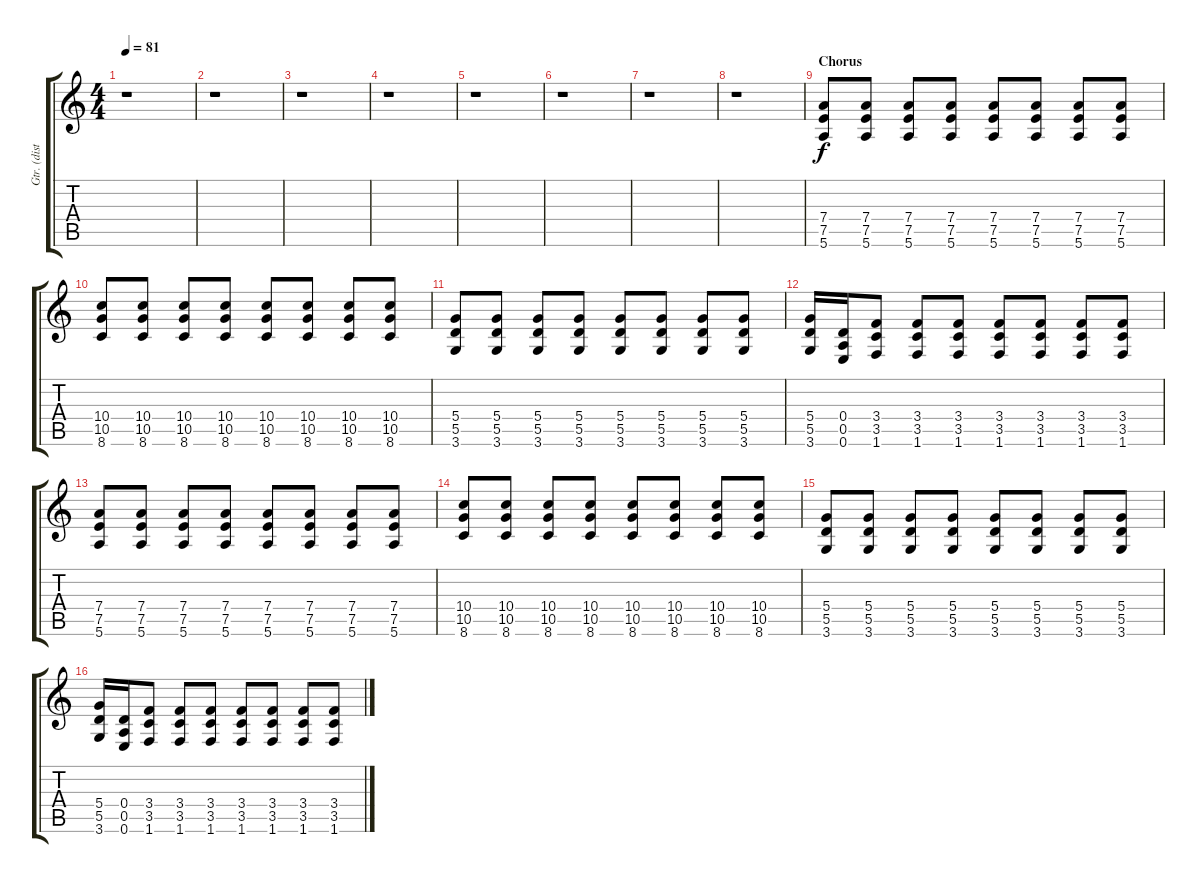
\track ("Gtr. (distortion)" "Gtr. (dist") {instrument distortionguitar}
\staff {score tabs}
\tuning (E4 B3 G3 D3 A2 E2) {hide}
\ts (4 4)
\tempo 81
\clef g2
\ks c
r.1{dy f} |
r.1 |
r.1 |
r.1 |
r.1 |
r.1 |
r.1 |
r.1 |
\section ("" "Chorus ")
(7.4 7.5 5.6).8 (7.4 7.5 5.6).8 (7.4 7.5 5.6).8 (7.4 7.5 5.6).8 (7.4 7.5 5.6).8 (7.4 7.5 5.6).8 (7.4 7.5 5.6).8 (7.4 7.5 5.6).8 |
(10.4 10.5 8.6).8 (10.4 10.5 8.6).8 (10.4 10.5 8.6).8 (10.4 10.5 8.6).8 (10.4 10.5 8.6).8 (10.4 10.5 8.6).8 (10.4 10.5 8.6).8 (10.4 10.5 8.6).8 |
(5.4 5.5 3.6).8 (5.4 5.5 3.6).8 (5.4 5.5 3.6).8 (5.4 5.5 3.6).8 (5.4 5.5 3.6).8 (5.4 5.5 3.6).8 (5.4 5.5 3.6).8 (5.4 5.5 3.6).8 |
(5.4 5.5 3.6).16 (0.4 0.5 0.6).16 (3.4 3.5 1.6).8 (3.4 3.5 1.6).8 (3.4 3.5 1.6).8 (3.4 3.5 1.6).8 (3.4 3.5 1.6).8 (3.4 3.5 1.6).8 (3.4 3.5 1.6).8 |
(7.4 7.5 5.6).8 (7.4 7.5 5.6).8 (7.4 7.5 5.6).8 (7.4 7.5 5.6).8 (7.4 7.5 5.6).8 (7.4 7.5 5.6).8 (7.4 7.5 5.6).8 (7.4 7.5 5.6).8 |
(10.4 10.5 8.6).8 (10.4 10.5 8.6).8 (10.4 10.5 8.6).8 (10.4 10.5 8.6).8 (10.4 10.5 8.6).8 (10.4 10.5 8.6).8 (10.4 10.5 8.6).8 (10.4 10.5 8.6).8 |
(5.4 5.5 3.6).8 (5.4 5.5 3.6).8 (5.4 5.5 3.6).8 (5.4 5.5 3.6).8 (5.4 5.5 3.6).8 (5.4 5.5 3.6).8 (5.4 5.5 3.6).8 (5.4 5.5 3.6).8 |
(5.4 5.5 3.6).16 (0.4 0.5 0.6).16 (3.4 3.5 1.6).8 (3.4 3.5 1.6).8 (3.4 3.5 1.6).8 (3.4 3.5 1.6).8 (3.4 3.5 1.6).8 (3.4 3.5 1.6).8 (3.4 3.5 1.6).8
